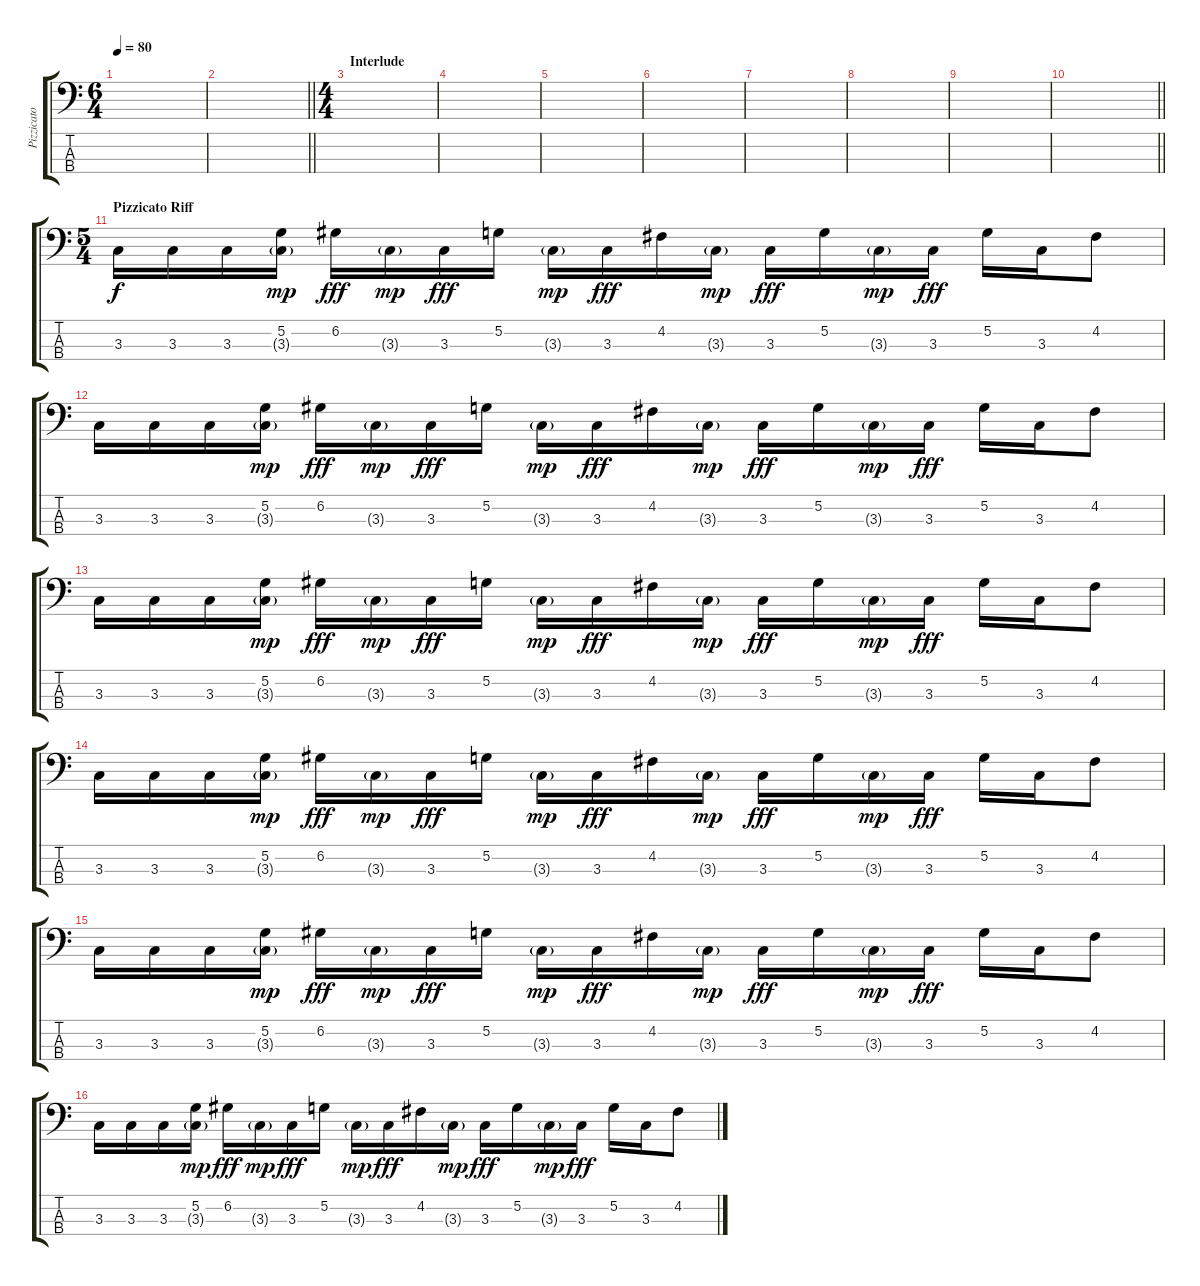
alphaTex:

\track ("Pizzicato" "Pizzicato") {instrument electricbasspick}
\staff {score tabs}
\tuning (G2 D2 A1 D1) {hide}
\ts (6 4)
\tempo 80
\clef f4
\ks c
|
\barLineRight lightlight
|
\ts (4 4)
\section ("" "Interlude")
|
|
|
|
|
|
|
\barLineRight lightlight
|
\ts (5 4)
\section ("" "Pizzicato Riff")
3.3.16 3.3.16 3.3.16 (5.2 3.3{g}).16{dy mp} 6.2.16{dy fff} 3.3{g}.16{dy mp} 3.3.16{dy fff} 5.2.16 3.3{g}.16{dy mp} 3.3.16{dy fff} 4.2.16 3.3{g}.16{dy mp} 3.3.16{dy fff} 5.2.16 3.3{g}.16{dy mp} 3.3.16{dy fff} 5.2.16 3.3.16 4.2.8 |
3.3.16 3.3.16 3.3.16 (5.2 3.3{g}).16{dy mp} 6.2.16{dy fff} 3.3{g}.16{dy mp} 3.3.16{dy fff} 5.2.16 3.3{g}.16{dy mp} 3.3.16{dy fff} 4.2.16 3.3{g}.16{dy mp} 3.3.16{dy fff} 5.2.16 3.3{g}.16{dy mp} 3.3.16{dy fff} 5.2.16 3.3.16 4.2.8 |
3.3.16 3.3.16 3.3.16 (5.2 3.3{g}).16{dy mp} 6.2.16{dy fff} 3.3{g}.16{dy mp} 3.3.16{dy fff} 5.2.16 3.3{g}.16{dy mp} 3.3.16{dy fff} 4.2.16 3.3{g}.16{dy mp} 3.3.16{dy fff} 5.2.16 3.3{g}.16{dy mp} 3.3.16{dy fff} 5.2.16 3.3.16 4.2.8 |
3.3.16 3.3.16 3.3.16 (5.2 3.3{g}).16{dy mp} 6.2.16{dy fff} 3.3{g}.16{dy mp} 3.3.16{dy fff} 5.2.16 3.3{g}.16{dy mp} 3.3.16{dy fff} 4.2.16 3.3{g}.16{dy mp} 3.3.16{dy fff} 5.2.16 3.3{g}.16{dy mp} 3.3.16{dy fff} 5.2.16 3.3.16 4.2.8 |
3.3.16 3.3.16 3.3.16 (5.2 3.3{g}).16{dy mp} 6.2.16{dy fff} 3.3{g}.16{dy mp} 3.3.16{dy fff} 5.2.16 3.3{g}.16{dy mp} 3.3.16{dy fff} 4.2.16 3.3{g}.16{dy mp} 3.3.16{dy fff} 5.2.16 3.3{g}.16{dy mp} 3.3.16{dy fff} 5.2.16 3.3.16 4.2.8 |
3.3.16 3.3.16 3.3.16 (5.2 3.3{g}).16{dy mp} 6.2.16{dy fff} 3.3{g}.16{dy mp} 3.3.16{dy fff} 5.2.16 3.3{g}.16{dy mp} 3.3.16{dy fff} 4.2.16 3.3{g}.16{dy mp} 3.3.16{dy fff} 5.2.16 3.3{g}.16{dy mp} 3.3.16{dy fff} 5.2.16 3.3.16 4.2.8
